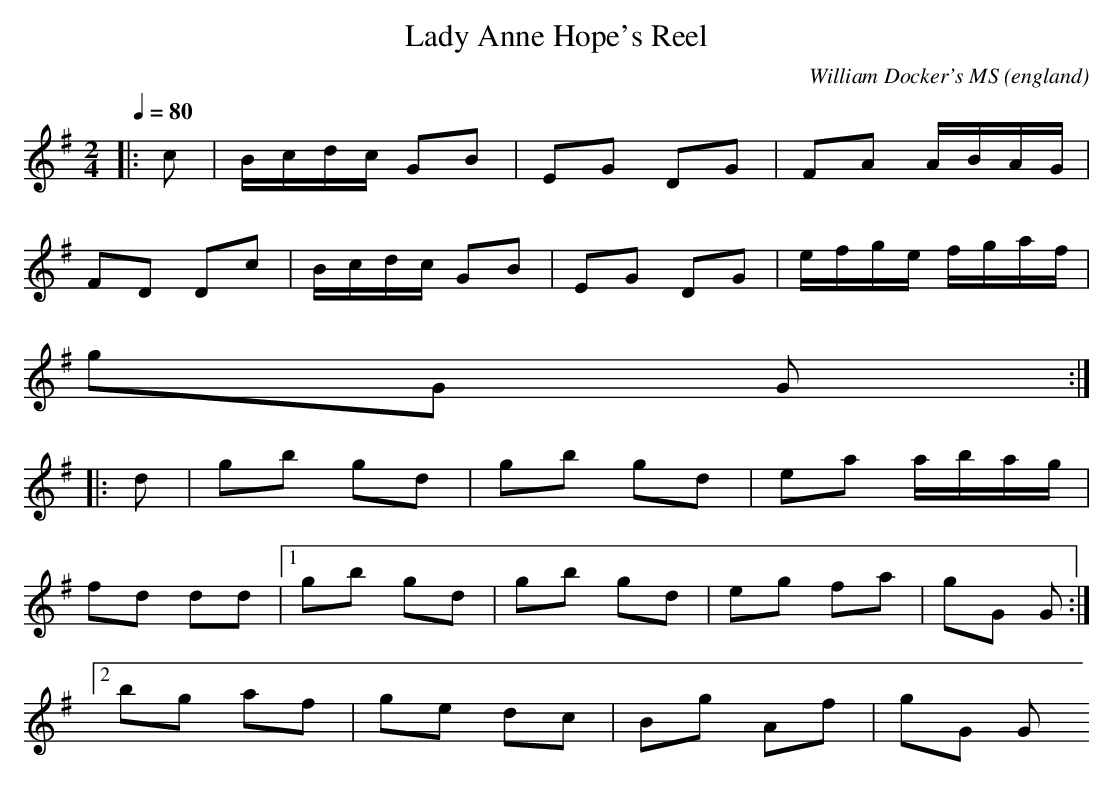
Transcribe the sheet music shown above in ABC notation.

X:1
T:Lady Anne Hope's Reel
O:england
C:William Docker's MS
Q:1/4=80
M:2/4
L:1/16
K:G
|:c2|Bcdc G2B2|E2G2 D2G2|F2A2 ABAG|
F2D2 D2c2|Bcdc G2B2|E2G2 D2G2|efge fgaf|
g2G2 G2:|
|:d2|g2b2 g2d2|g2b2 g2d2|e2a2 abag|
f2d2 d2d2|[1g2b2 g2d2|g2b2 g2d2|e2g2 f2a2|g2G2 G2:|
[2b2g2 a2f2|g2e2 d2c2|B2g2 A2f2|g2G2 G2
